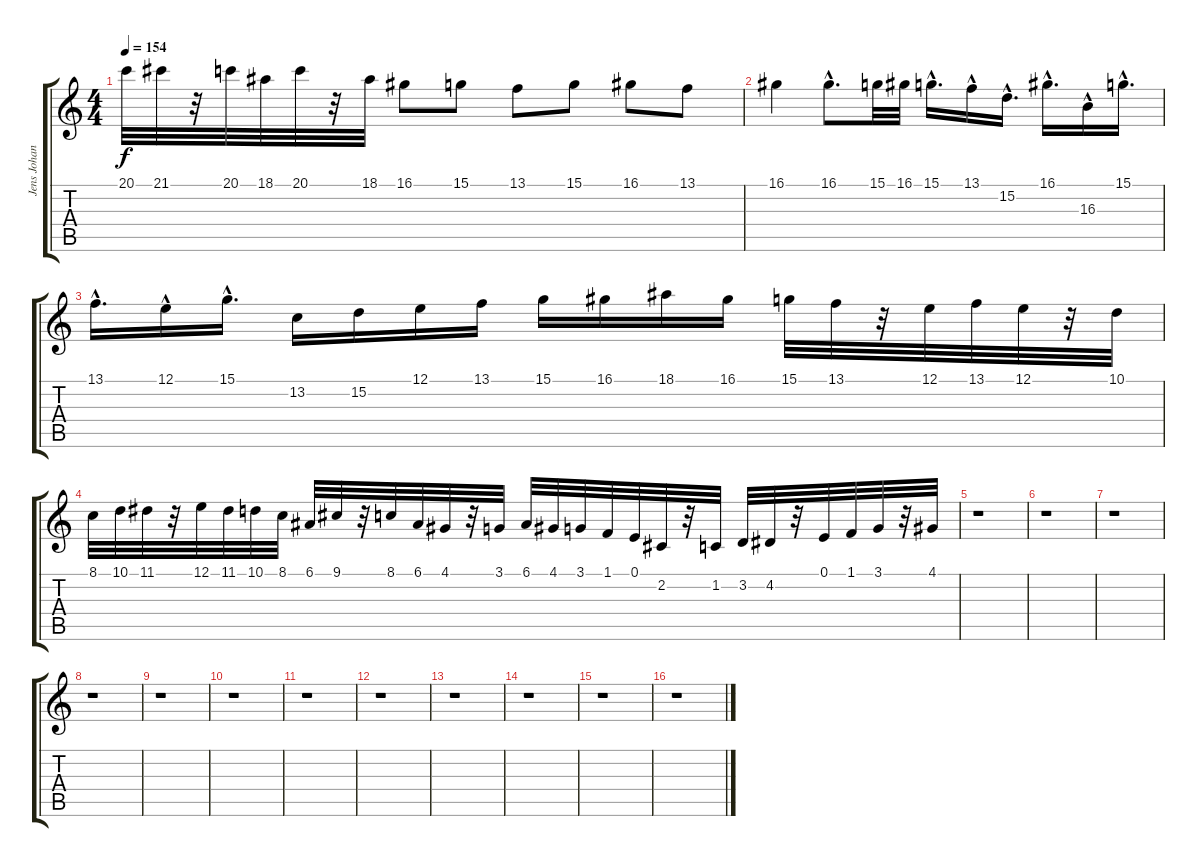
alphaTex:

\track ("Jens Johansson" "Jens Johan") {instrument fx4atmosphere}
\staff {score tabs}
\tuning (E4 B3 G3 D3 A2 E2) {hide}
\ts (4 4)
\tempo 154
\clef g2
\ks c
20.1.32{dy f} 21.1.32 r.32 20.1.32 18.1.32 20.1.32 r.32 18.1.32 16.1.8 15.1.8 13.1.8 15.1.8 16.1.8 13.1.8 |
16.1.4 16.1{hac}.8{d} 15.1.32 16.1.32 15.1{hac}.16{d} 13.1{hac}.16 15.2{hac}.16{d} 16.1{hac}.16{d} 16.3{hac}.16 15.1{hac}.16{d} |
13.1{hac}.16{d} 12.1{hac}.16 15.1{hac}.16{d} 13.2.16 15.2.16 12.1.16 13.1.16 15.1.16 16.1.16 18.1.16 16.1.16 15.1.32 13.1.32 r.32 12.1.32 13.1.32 12.1.32 r.32 10.1.32 |
8.1.32 10.1.32 11.1.32 r.32 12.1.32 11.1.32 10.1.32 8.1.32 6.1.32 9.1.32 r.32 8.1.32 6.1.32 4.1.32 r.32 3.1.32 6.1.32 4.1.32 3.1.32 1.1.32 0.1.32 2.2.32 r.32 1.2.32 3.2.32 4.2.32 r.32 0.1.32 1.1.32 3.1.32 r.32 4.1.32 |
r.1 |
r.1 |
r.1 |
r.1 |
r.1 |
r.1 |
r.1 |
r.1 |
r.1 |
r.1 |
r.1 |
r.1
